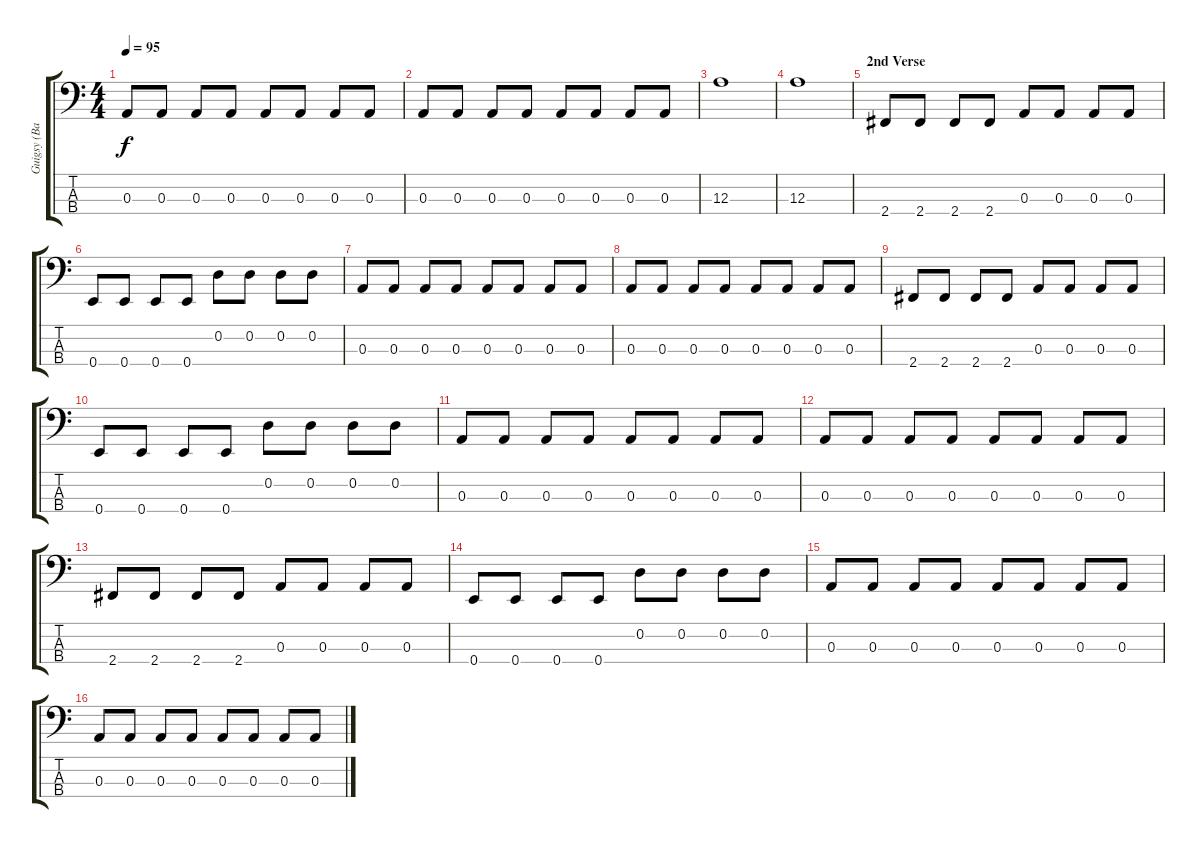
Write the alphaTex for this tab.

\track ("Guigsy (Bass)" "Guigsy (Ba") {instrument electricbasspick}
\staff {score tabs}
\tuning (G2 D2 A1 E1) {hide}
\ts (4 4)
\tempo 95
\clef f4
\ks c
0.3.8{dy f} 0.3.8 0.3.8 0.3.8 0.3.8 0.3.8 0.3.8 0.3.8 |
0.3.8 0.3.8 0.3.8 0.3.8 0.3.8 0.3.8 0.3.8 0.3.8 |
12.3.1 |
12.3.1 |
\section ("" "2nd Verse")
2.4.8 2.4.8 2.4.8 2.4.8 0.3.8 0.3.8 0.3.8 0.3.8 |
0.4.8 0.4.8 0.4.8 0.4.8 0.2.8 0.2.8 0.2.8 0.2.8 |
0.3.8 0.3.8 0.3.8 0.3.8 0.3.8 0.3.8 0.3.8 0.3.8 |
0.3.8 0.3.8 0.3.8 0.3.8 0.3.8 0.3.8 0.3.8 0.3.8 |
2.4.8 2.4.8 2.4.8 2.4.8 0.3.8 0.3.8 0.3.8 0.3.8 |
0.4.8 0.4.8 0.4.8 0.4.8 0.2.8 0.2.8 0.2.8 0.2.8 |
0.3.8 0.3.8 0.3.8 0.3.8 0.3.8 0.3.8 0.3.8 0.3.8 |
0.3.8 0.3.8 0.3.8 0.3.8 0.3.8 0.3.8 0.3.8 0.3.8 |
2.4.8 2.4.8 2.4.8 2.4.8 0.3.8 0.3.8 0.3.8 0.3.8 |
0.4.8 0.4.8 0.4.8 0.4.8 0.2.8 0.2.8 0.2.8 0.2.8 |
0.3.8 0.3.8 0.3.8 0.3.8 0.3.8 0.3.8 0.3.8 0.3.8 |
0.3.8 0.3.8 0.3.8 0.3.8 0.3.8 0.3.8 0.3.8 0.3.8
